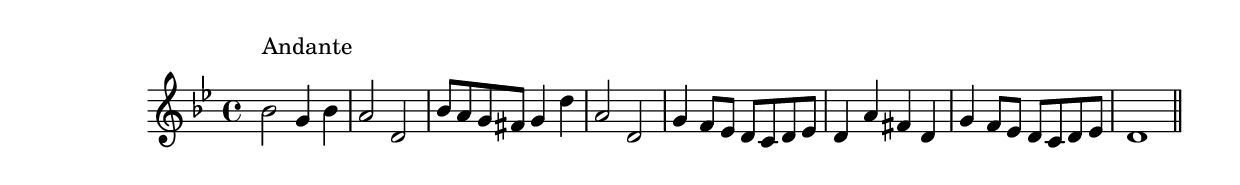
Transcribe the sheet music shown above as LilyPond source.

\version "2.19.49"
%{\header {
  title = "My Field (Russia)"
  composer = "anonymous"
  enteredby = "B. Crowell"
}%}
\score{{\key g \minor
\time 4/4
%{\tempo 4=110
%}\transpose f g'{\relative as {
  as2^\markup{\column { "Andante" " " }} f4 as | g2 c,2 | as'8 g f e f4 c' | g2 c, | f4 es8 des c bes c des | c4 g' e c | f4 es8 des c bes c des | c1
  \bar "||"
}}

}}